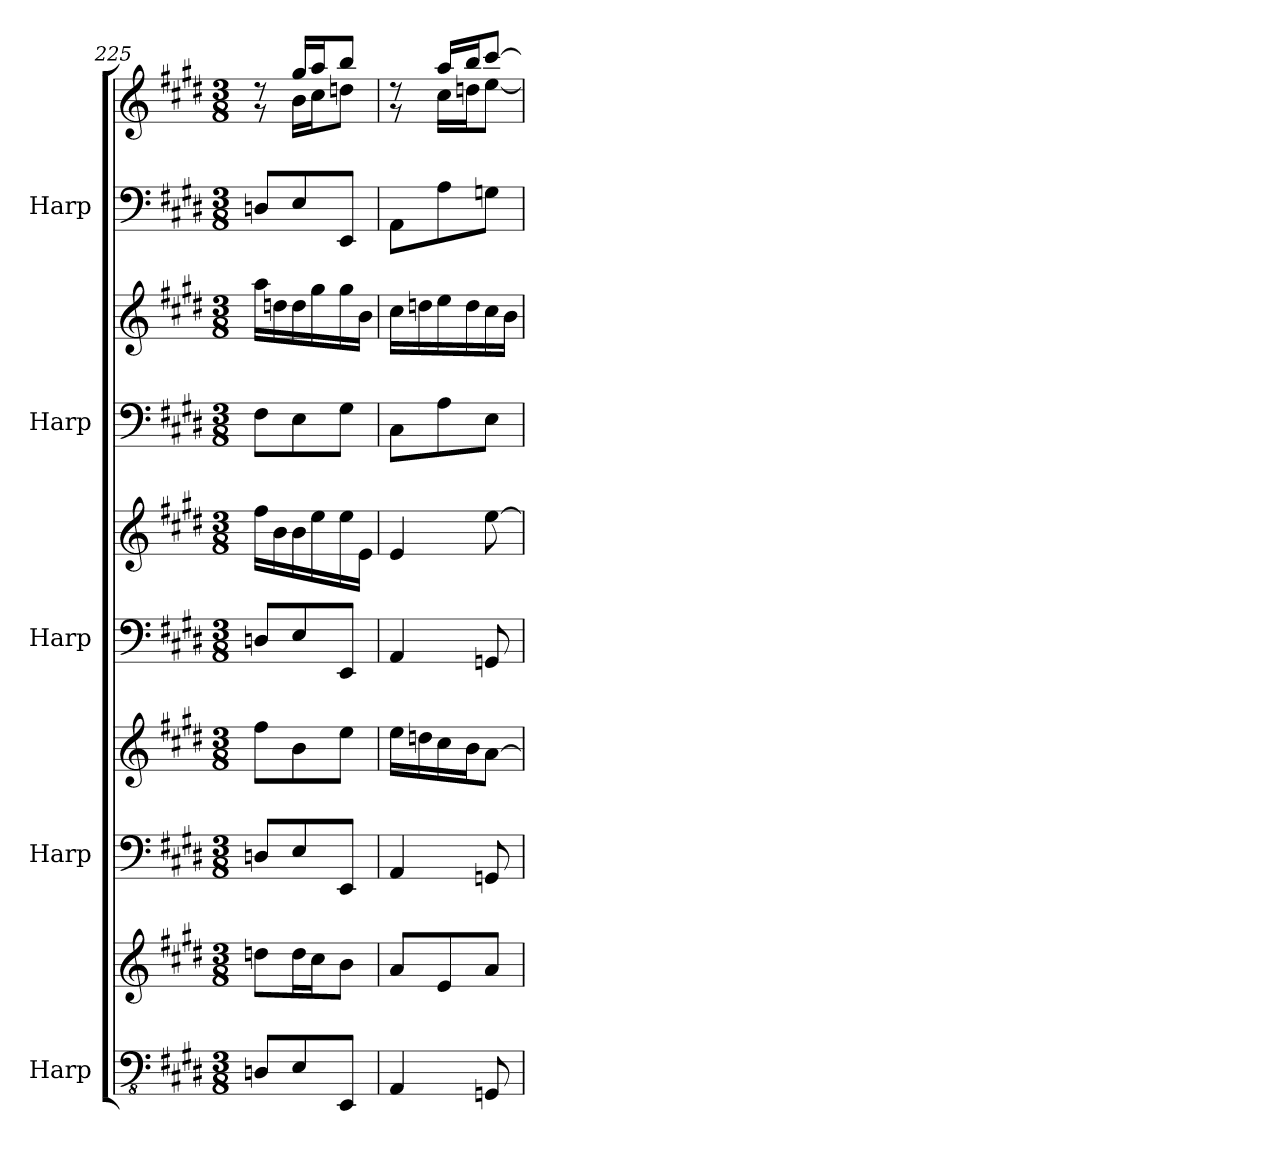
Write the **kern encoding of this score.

**kern	**kern	**kern	**kern	**kern	**kern	**kern	**kern	**kern	**kern
*part5	*part5	*part4	*part4	*part3	*part3	*part2	*part2	*part1	*part1
*staff10	*staff9	*staff8	*staff7	*staff6	*staff5	*staff4	*staff3	*staff2	*staff1
*I"Harp	*	*I"Harp	*	*I"Harp	*	*I"Harp	*	*I"Harp	*
*I'Hp	*	*I'Hp	*	*I'Hp	*	*I'Hp	*	*I'Hp	*
!!LO:PB:g=z
*clefFv4	*clefG2	*clefF4	*clefG2	*clefF4	*clefG2	*clefF4	*clefG2	*clefF4	*clefG2
*k[f#c#g#d#]	*k[f#c#g#d#]	*k[f#c#g#d#]	*k[f#c#g#d#]	*k[f#c#g#d#]	*k[f#c#g#d#]	*k[f#c#g#d#]	*k[f#c#g#d#]	*k[f#c#g#d#]	*k[f#c#g#d#]
*M3/8	*M3/8	*M3/8	*M3/8	*M3/8	*M3/8	*M3/8	*M3/8	*M3/8	*M3/8
=225	=225	=225	=225	=225	=225	=225	=225	=225	=225
*	*	*	*	*	*	*	*	*	*^
8DDn/L	8ddn\L	8Dn/L	8ff#\L	8Dn/L	16ff#\LL	8F#\L	16aa\LL	8Dn/L	8rdd	8r
.	.	.	.	.	16b\	.	16ddn\	.	.	.
8EE/	16dd\L	8E/	8b\	8E/	16b\	8E\	16dd\	8E/	16gg#/LL	16b\LL
.	16cc#\J	.	.	.	16ee\	.	16gg#\	.	16aa/J	16cc#\J
8EEE/J	8b\J	8EE/J	8ee\J	8EE/J	16ee\	8G#\J	16gg#\	8EE/J	8bb/J	8ddn\J
.	.	.	.	.	16e\JJ	.	16b\JJ	.	.	.
=226	=226	=226	=226	=226	=226	=226	=226	=226	=226	=226
4AAA/	8a/L	4AA/	16ee\LL	4AA/	4e/	8C#\L	16cc#\LL	8AA\L	8rdd	8r
.	.	.	16ddn\	.	.	.	16ddn\	.	.	.
.	8e/	.	16cc#\	.	.	8A\	16ee\	8A\	16aa/LL	16cc#\LL
.	.	.	16b\J	.	.	.	16dd\	.	16bb/J	16ddn\J
8GGGn/	8a/J	8GGn/	[8a\J	8GGn/	[8ee\	8E\J	16cc#\	8Gn\J	[8ccc#/J	[8ee\J
.	.	.	.	.	.	.	16b\JJ	.	.	.
*	*	*	*	*	*	*	*	*	*v	*v
=	=	=	=	=	=	=	=	=	=
*-	*-	*-	*-	*-	*-	*-	*-	*-	*-
